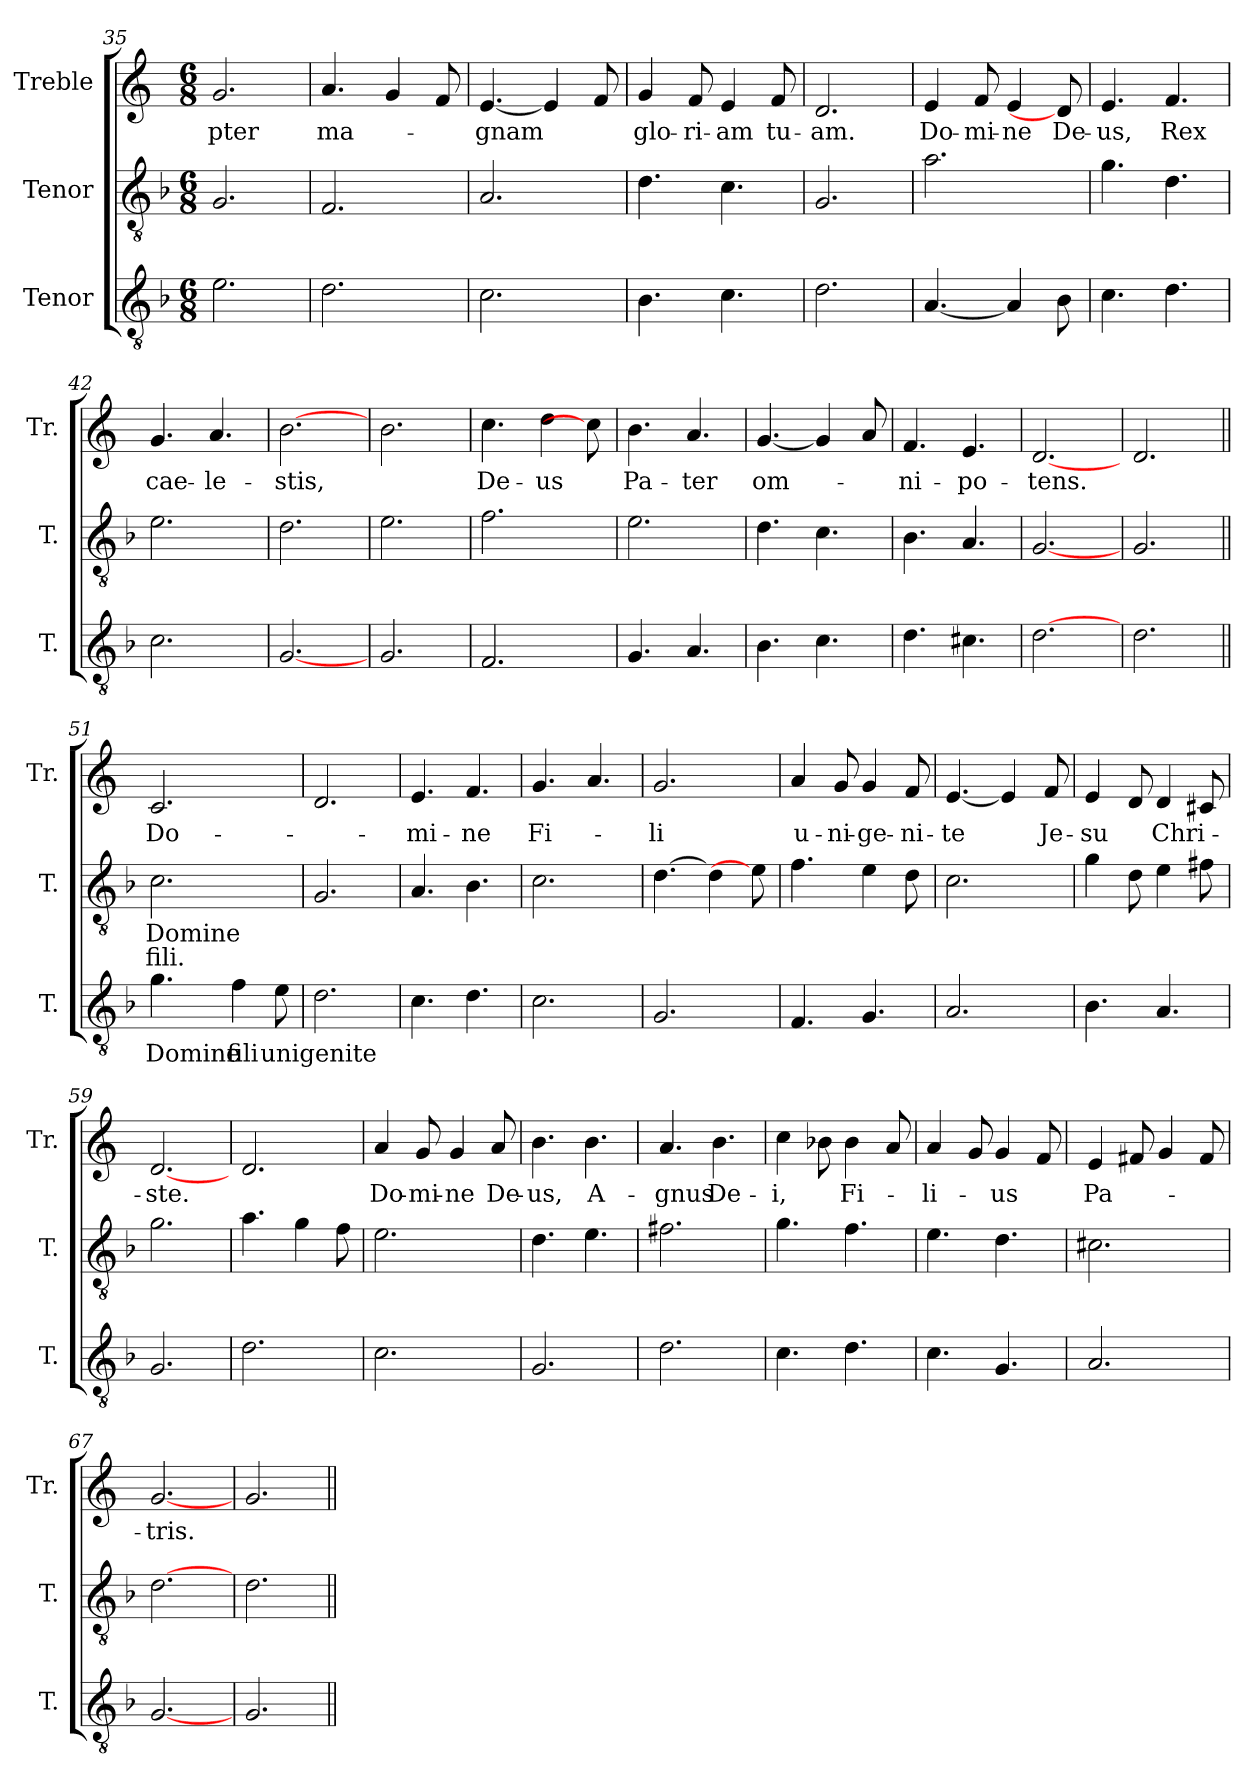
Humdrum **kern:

**kern	**text	**kern	**text	**text	**kern	**text
*part3	*part3	*part2	*part2	*part2	*part1	*part1
*staff3	*staff3	*staff2	*staff2	*staff2	*staff1	*staff1
*I"Tenor	*	*I"Tenor	*	*	*I"Treble	*
*I'T.	*	*I'T.	*	*	*I'Tr.	*
!!LO:LB:g=z
*clefGv2	*	*clefGv2	*	*	*clefG2	*
*ITrd7c12	*	*ITrd7c12	*	*	*	*
*k[b-]	*	*k[b-]	*	*	*k[]	*
*F:	*	*F:	*	*	*C:	*
*M6/8	*	*M6/8	*	*	*M6/8	*
=35	=35	=35	=35	=35	=35	=35
!	!	!	!	!	!	!LO:LY:b:color=#000000
2.Ei\	.	2.GGi/	.	.	2.gi/	-pter
=36	=36	=36	=36	=36	=36	=36
!	!	!	!	!	!	!LO:LY:b:color=#000000
2.Di\	.	2.FFi/	.	.	4.ai/	ma-
.	.	.	.	.	4gi/	.
.	.	.	.	.	8fi/L	.
=37	=37	=37	=37	=37	=37	=37
!	!	!	!	!	!	!LO:LY:b:color=#000000
2.Ci\	.	2.AAi/	.	.	[4.ei/	-gnam
.	.	.	.	.	4ei/]	.
.	.	.	.	.	8fi/L	.
=38	=38	=38	=38	=38	=38	=38
!	!	!	!	!	!	!LO:LY:b:color=#000000
4.BB-i\	.	4.Di\	.	.	4gi/	glo-
!	!	!	!	!	!	!LO:LY:b:color=#000000
.	.	.	.	.	8fi/L	-ri-
!	!	!	!	!	!	!LO:LY:b:color=#000000
4.Ci\	.	4.Ci\	.	.	4ei/	-am
!	!	!	!	!	!	!LO:LY:b:color=#000000
.	.	.	.	.	8fi/L	tu-
=39	=39	=39	=39	=39	=39	=39
!	!	!	!	!	!	!LO:LY:b:color=#000000
2.Di\	.	2.GGi/	.	.	2.di/	-am.
=40	=40	=40	=40	=40	=40	=40
!	!	!	!	!	!	!LO:LY:b:color=#000000
[4.AAi/	.	2.Ai\	.	.	4ei/	Do-
!	!	!	!	!	!	!LO:LY:b:color=#000000
.	.	.	.	.	8fi/L	-mi-
!	!	!	!	!	!	!LO:LY:b:color=#000000
4AAi/]	.	.	.	.	4ei/	-ne
!	!	!	!	!	!	!LO:LY:b:color=#000000
8BB-i\L	.	.	.	.	8di/L]	De-
=41	=41	=41	=41	=41	=41	=41
!	!	!	!	!	!	!LO:LY:b:color=#000000
4.Ci\	.	4.Gi\	.	.	4.ei/	-us,
!	!	!	!	!	!	!LO:LY:b:color=#000000
4.Di\	.	4.Di\	.	.	4.fi/	Rex
=42	=42	=42	=42	=42	=42	=42
!	!	!	!	!	!	!LO:LY:b:color=#000000
2.Ci\	.	2.Ei\	.	.	4.gi/	cae-
!	!	!	!	!	!	!LO:LY:b:color=#000000
.	.	.	.	.	4.ai/	-le-
!!LO:LB:g=z
=43	=43	=43	=43	=43	=43	=43
!	!	!	!	!	!	!LO:LY:b:color=#000000
[2.GGi/	.	2.Di\	.	.	[2.bi\	-stis,
=44	=44	=44	=44	=44	=44	=44
2.GGi/	.	2.Ei\	.	.	2.bi\	.
=45	=45	=45	=45	=45	=45	=45
!	!	!	!	!	!	!LO:LY:b:color=#000000
2.FFi/	.	2.Fi\	.	.	4.cci\	De-
!	!	!	!	!	!	!LO:LY:b:color=#000000
.	.	.	.	.	4ddi\	-us
.	.	.	.	.	8cci\L]	.
=46	=46	=46	=46	=46	=46	=46
!	!	!	!	!	!	!LO:LY:b:color=#000000
4.GGi/	.	2.Ei\	.	.	4.bi\	Pa-
!	!	!	!	!	!	!LO:LY:b:color=#000000
4.AAi/	.	.	.	.	4.ai/	-ter
=47	=47	=47	=47	=47	=47	=47
!	!	!	!	!	!	!LO:LY:b:color=#000000
4.BB-i\	.	4.Di\	.	.	[4.gi/	om-
4.Ci\	.	4.Ci\	.	.	4gi/]	.
.	.	.	.	.	8ai/L	.
=48	=48	=48	=48	=48	=48	=48
!	!	!	!	!	!	!LO:LY:b:color=#000000
4.Di\	.	4.BB-i\	.	.	4.fi/	-ni-
!	!	!	!	!	!	!LO:LY:b:color=#000000
4.C#Xi\	.	4.AAi/	.	.	4.ei/	-po-
=49	=49	=49	=49	=49	=49	=49
!	!	!	!	!	!	!LO:LY:b:color=#000000
[2.Di\	.	[2.GGi/	.	.	[2.di/	-tens.
=50	=50	=50	=50	=50	=50	=50
2.Di\	.	2.GGi/	.	.	2.di/	.
=51||	=51||	=51||	=51||	=51||	=51||	=51||
!	!LO:LY:b:color=#000000	!	!LO:LY:b:color=#000000	!LO:LY:b:color=#000000	!	!LO:LY:b:color=#000000
4.Gi\	Domine	2.Ci\	Domine	fili.	2.ci/	Do-
!	!LO:LY:b:color=#000000	!	!	!	!	!
4Fi\	fili	.	.	.	.	.
!	!LO:LY:b:color=#000000	!	!	!	!	!
8Ei\L	unigenite	.	.	.	.	.
!!LO:PB:g=z
=52	=52	=52	=52	=52	=52	=52
2.Di\	.	2.GGi/	.	.	2.di/	.
=53	=53	=53	=53	=53	=53	=53
!	!	!	!	!	!	!LO:LY:b:color=#000000
4.Ci\	.	4.AAi/	.	.	4.ei/	-mi-
!	!	!	!	!	!	!LO:LY:b:color=#000000
4.Di\	.	4.BB-i\	.	.	4.fi/	-ne
=54	=54	=54	=54	=54	=54	=54
!	!	!	!	!	!	!LO:LY:b:color=#000000
2.Ci\	.	2.Ci\	.	.	4.gi/	Fi-
.	.	.	.	.	4.ai/	.
=55	=55	=55	=55	=55	=55	=55
!	!	!	!	!	!	!LO:LY:b:color=#000000
2.GGi/	.	[4.Di\	.	.	2.gi/	-li
.	.	4Di\]	.	.	.	.
.	.	8Ei\L]	.	.	.	.
=56	=56	=56	=56	=56	=56	=56
!	!	!	!	!	!	!LO:LY:b:color=#000000
4.FFi/	.	4.Fi\	.	.	4ai/	u-
!	!	!	!	!	!	!LO:LY:b:color=#000000
.	.	.	.	.	8gi/L	-ni-
!	!	!	!	!	!	!LO:LY:b:color=#000000
4.GGi/	.	4Ei\	.	.	4gi/	-ge-
!	!	!	!	!	!	!LO:LY:b:color=#000000
.	.	8Di\L	.	.	8fi/L	-ni-
=57	=57	=57	=57	=57	=57	=57
!	!	!	!	!	!	!LO:LY:b:color=#000000
2.AAi/	.	2.Ci\	.	.	[4.ei/	-te
.	.	.	.	.	4ei/]	.
!	!	!	!	!	!	!LO:LY:b:color=#000000
.	.	.	.	.	8fi/L	Je-
=58	=58	=58	=58	=58	=58	=58
!	!	!	!	!	!	!LO:LY:b:color=#000000
4.BB-i\	.	4Gi\	.	.	4ei/	-su
.	.	8Di\L	.	.	8di/L	.
!	!	!	!	!	!	!LO:LY:b:color=#000000
4.AAi/	.	4Ei\	.	.	4di/	Chri-
.	.	8F#Xi\L	.	.	8c#Xi/L	.
=59	=59	=59	=59	=59	=59	=59
!	!	!	!	!	!	!LO:LY:b:color=#000000
2.GGi/	.	2.Gi\	.	.	[2.di/	-ste.
!!LO:LB:g=z
=60	=60	=60	=60	=60	=60	=60
2.Di\	.	4.Ai\	.	.	2.di/	.
.	.	4Gi\	.	.	.	.
.	.	8Fi\L	.	.	.	.
=61	=61	=61	=61	=61	=61	=61
!	!	!	!	!	!	!LO:LY:b:color=#000000
2.Ci\	.	2.Ei\	.	.	4ai/	Do-
!	!	!	!	!	!	!LO:LY:b:color=#000000
.	.	.	.	.	8gi/L	-mi-
!	!	!	!	!	!	!LO:LY:b:color=#000000
.	.	.	.	.	4gi/	-ne
!	!	!	!	!	!	!LO:LY:b:color=#000000
.	.	.	.	.	8ai/L	De-
=62	=62	=62	=62	=62	=62	=62
!	!	!	!	!	!	!LO:LY:b:color=#000000
2.GGi/	.	4.Di\	.	.	4.bi\	-us,
!	!	!	!	!	!	!LO:LY:b:color=#000000
.	.	4.Ei\	.	.	4.bi\	A-
=63	=63	=63	=63	=63	=63	=63
!	!	!	!	!	!	!LO:LY:b:color=#000000
2.Di\	.	2.F#Xi\	.	.	4.ai/	-gnus
!	!	!	!	!	!	!LO:LY:b:color=#000000
.	.	.	.	.	4.bi\	De-
=64	=64	=64	=64	=64	=64	=64
!	!	!	!	!	!	!LO:LY:b:color=#000000
4.Ci\	.	4.Gi\	.	.	4cci\	-i,
.	.	.	.	.	8b-Xi\L	.
!	!	!	!	!	!	!LO:LY:b:color=#000000
4.Di\	.	4.Fi\	.	.	4b-i\	Fi-
.	.	.	.	.	8ai/L	.
=65	=65	=65	=65	=65	=65	=65
!	!	!	!	!	!	!LO:LY:b:color=#000000
4.Ci\	.	4.Ei\	.	.	4ai/	-li-
.	.	.	.	.	8gi/L	.
!	!	!	!	!	!	!LO:LY:b:color=#000000
4.GGi/	.	4.Di\	.	.	4gi/	-us
.	.	.	.	.	8fi/L	.
=66	=66	=66	=66	=66	=66	=66
!	!	!	!	!	!	!LO:LY:b:color=#000000
2.AAi/	.	2.C#Xi\	.	.	4ei/	Pa-
.	.	.	.	.	8f#Xi/L	.
.	.	.	.	.	4gi/	.
.	.	.	.	.	8f#i/L	.
!!LO:LB:g=z
=67	=67	=67	=67	=67	=67	=67
!	!	!	!	!	!	!LO:LY:b:color=#000000
[2.GGi/	.	[2.Di\	.	.	[2.gi/	-tris.
=68	=68	=68	=68	=68	=68	=68
2.GGi/	.	2.Di\	.	.	2.gi/	.
=||	=||	=||	=||	=||	=||	=||
*-	*-	*-	*-	*-	*-	*-
